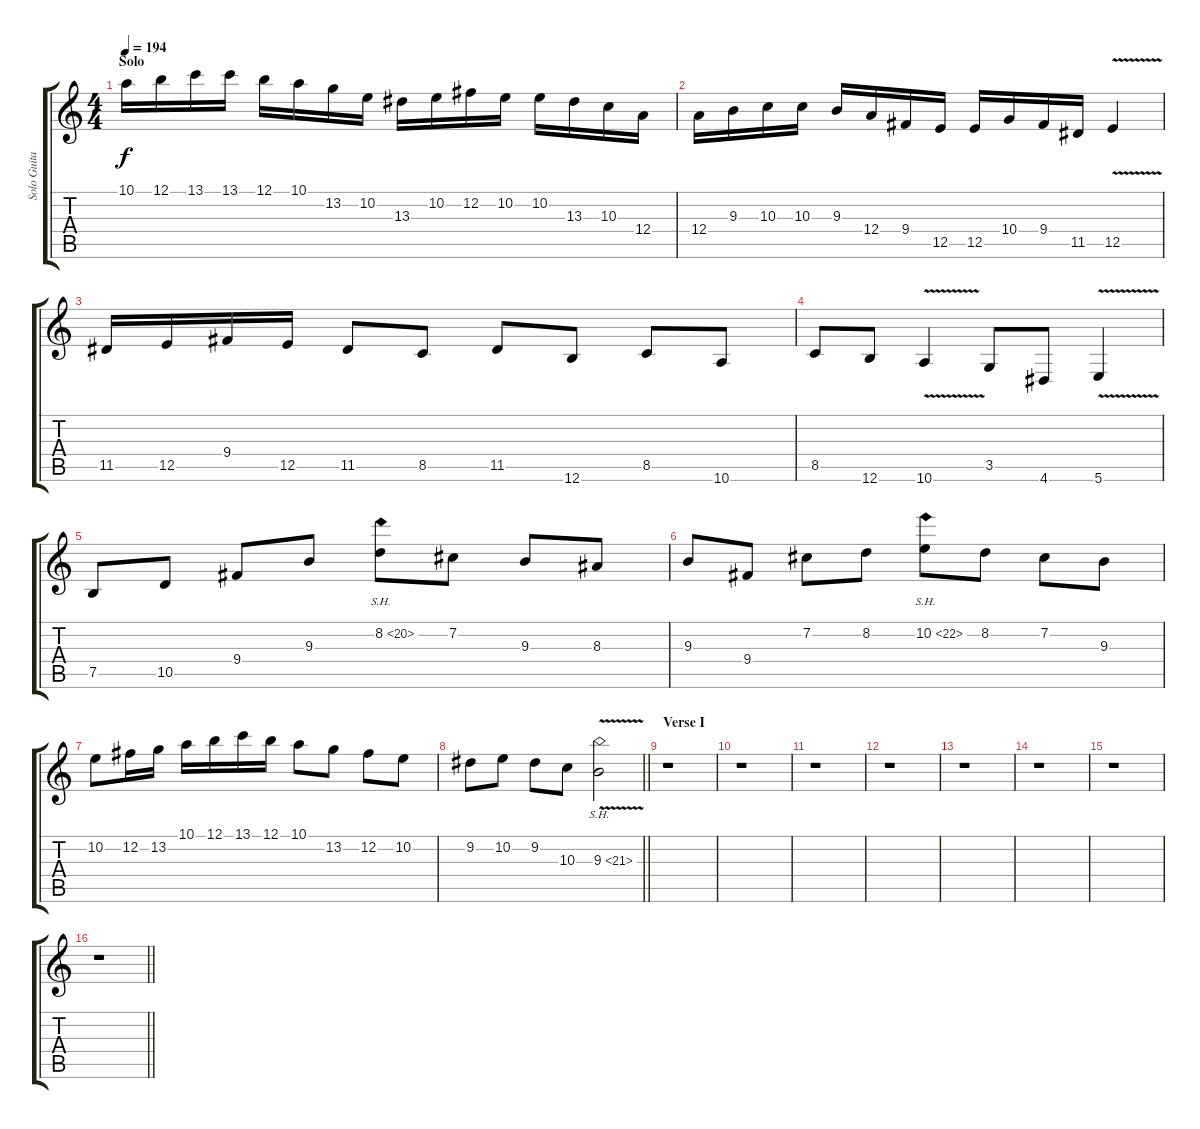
\track ("Solo Guitar" "Solo Guita") {instrument distortionguitar}
\staff {score tabs}
\tuning (B3 Gb3 D3 A2 E2 B1) {hide}
\ts (4 4)
\section ("" "Solo")
\tempo 194
\clef g2
\ks c
10.1.16{dy f} 12.1.16 13.1.16 13.1.16 12.1.16 10.1.16 13.2.16 10.2.16 13.3.16 10.2.16 12.2.16 10.2.16 10.2.16 13.3.16 10.3.16 12.4.16 |
12.4.16 9.3.16 10.3.16 10.3.16 9.3.16 12.4.16 9.4.16 12.5.16 12.5.16 10.4.16 9.4.16 11.5.16 12.5{v}.4 |
11.5.16 12.5.16 9.4.16 12.5.16 11.5.8 8.5.8 11.5.8 12.6.8 8.5.8 10.6.8 |
8.5.8 12.6.8 10.6{v}.4 3.5.8 4.6.8 5.6{v}.4 |
7.5.8 10.5.8 9.4.8 9.3.8 8.2{sh 12}.8 7.2.8 9.3.8 8.3.8 |
9.3.8 9.4.8 7.2.8 8.2.8 10.2{sh 12}.8 8.2.8 7.2.8 9.3.8 |
10.2.8 12.2.16 13.2.16 10.1.16 12.1.16 13.1.16 12.1.16 10.1.8 13.2.8 12.2.8 10.2.8 |
\barLineRight lightlight
9.2.8 10.2.8 9.2.8 10.3.8 9.3{sh 12 v}.2 |
\section ("" "Verse I")
r.1 |
r.1 |
r.1 |
r.1 |
r.1 |
r.1 |
r.1 |
\barLineRight lightlight
r.1
